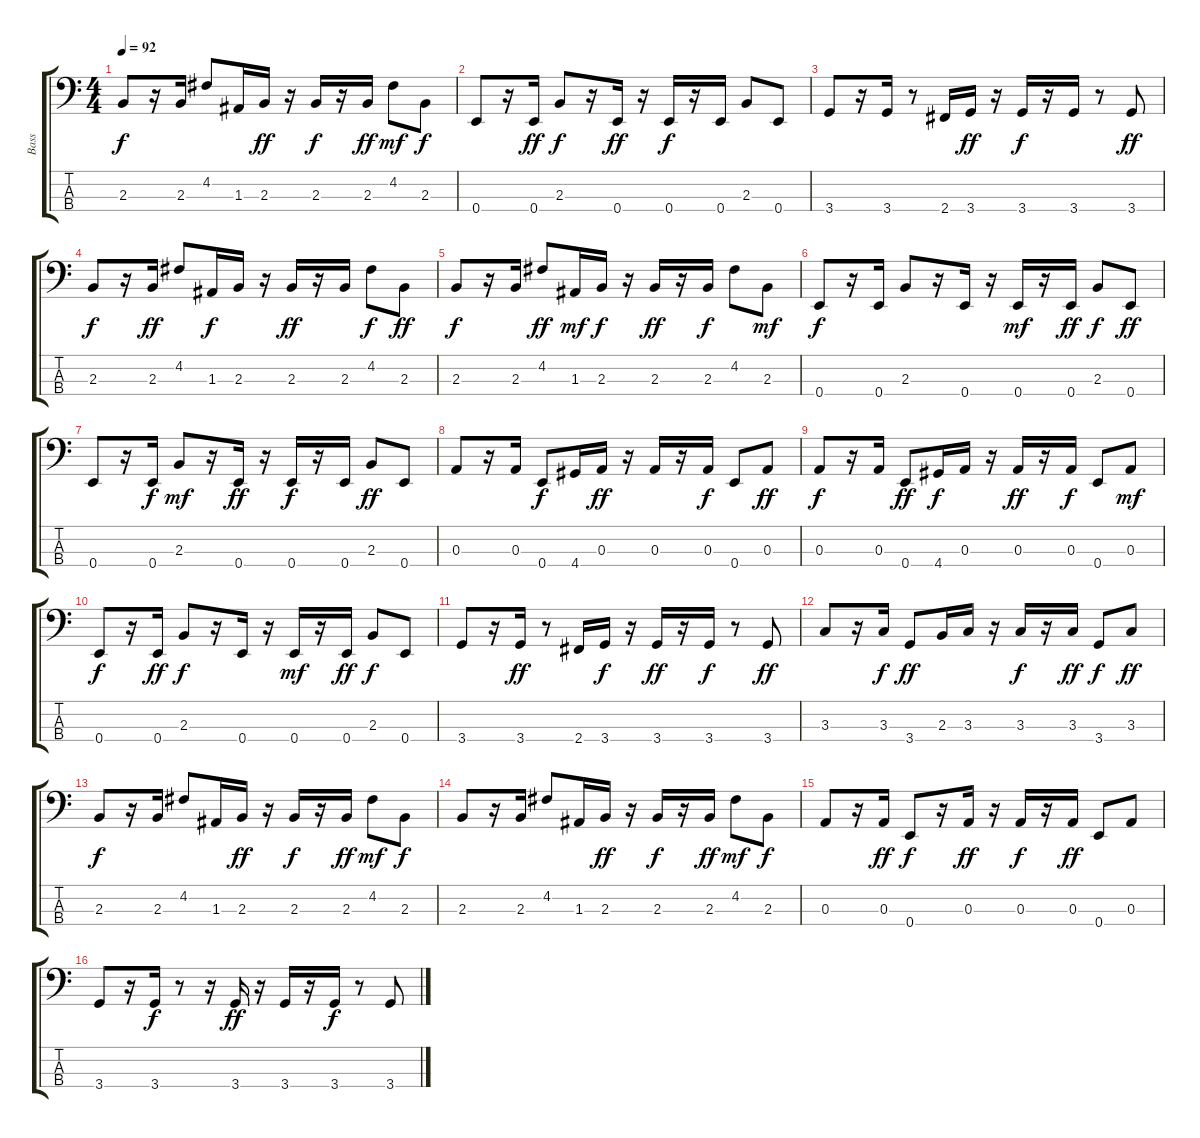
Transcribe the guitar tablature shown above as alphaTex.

\track ("Bass" "Bass") {instrument electricbassfinger}
\staff {score tabs}
\tuning (G2 D2 A1 E1) {hide}
\ts (4 4)
\tempo 92
\clef f4
\ks c
2.3.8{dy f} r.16 2.3.16 4.2.8 1.3.16 2.3.16{dy ff} r.16 2.3.16{dy f} r.16 2.3.16{dy ff} 4.2.8{dy mf} 2.3.8{dy f} |
0.4.8 r.16 0.4.16{dy ff} 2.3.8{dy f} r.16 0.4.16{dy ff} r.16 0.4.16{dy f} r.16 0.4.16 2.3.8 0.4.8 |
3.4.8 r.16 3.4.16 r.8 2.4.16 3.4.16{dy ff} r.16 3.4.16{dy f} r.16 3.4.16 r.8 3.4.8{dy ff} |
2.3.8{dy f} r.16 2.3.16{dy ff} 4.2.8 1.3.16{dy f} 2.3.16 r.16 2.3.16{dy ff} r.16 2.3.16 4.2.8{dy f} 2.3.8{dy ff} |
2.3.8{dy f} r.16 2.3.16 4.2.8{dy ff} 1.3.16{dy mf} 2.3.16{dy f} r.16 2.3.16{dy ff} r.16 2.3.16{dy f} 4.2.8 2.3.8{dy mf} |
0.4.8{dy f} r.16 0.4.16 2.3.8 r.16 0.4.16 r.16 0.4.16{dy mf} r.16 0.4.16{dy ff} 2.3.8{dy f} 0.4.8{dy ff} |
0.4.8 r.16 0.4.16{dy f} 2.3.8{dy mf} r.16 0.4.16{dy ff} r.16 0.4.16{dy f} r.16 0.4.16 2.3.8{dy ff} 0.4.8 |
0.3.8 r.16 0.3.16 0.4.8{dy f} 4.4.16 0.3.16{dy ff} r.16 0.3.16 r.16 0.3.16{dy f} 0.4.8 0.3.8{dy ff} |
0.3.8{dy f} r.16 0.3.16 0.4.8{dy ff} 4.4.16{dy f} 0.3.16 r.16 0.3.16{dy ff} r.16 0.3.16{dy f} 0.4.8 0.3.8{dy mf} |
0.4.8{dy f} r.16 0.4.16{dy ff} 2.3.8{dy f} r.16 0.4.16 r.16 0.4.16{dy mf} r.16 0.4.16{dy ff} 2.3.8{dy f} 0.4.8 |
3.4.8 r.16 3.4.16{dy ff} r.8 2.4.16 3.4.16{dy f} r.16 3.4.16{dy ff} r.16 3.4.16{dy f} r.8 3.4.8{dy ff} |
3.3.8 r.16 3.3.16{dy f} 3.4.8{dy ff} 2.3.16 3.3.16 r.16 3.3.16{dy f} r.16 3.3.16{dy ff} 3.4.8{dy f} 3.3.8{dy ff} |
2.3.8{dy f} r.16 2.3.16 4.2.8 1.3.16 2.3.16{dy ff} r.16 2.3.16{dy f} r.16 2.3.16{dy ff} 4.2.8{dy mf} 2.3.8{dy f} |
2.3.8 r.16 2.3.16 4.2.8 1.3.16 2.3.16{dy ff} r.16 2.3.16{dy f} r.16 2.3.16{dy ff} 4.2.8{dy mf} 2.3.8{dy f} |
0.3.8 r.16 0.3.16{dy ff} 0.4.8{dy f} r.16 0.3.16{dy ff} r.16 0.3.16{dy f} r.16 0.3.16{dy ff} 0.4.8 0.3.8 |
3.4.8 r.16 3.4.16{dy f} r.8 r.16 3.4.16{dy ff} r.16 3.4.16 r.16 3.4.16{dy f} r.8 3.4.8
